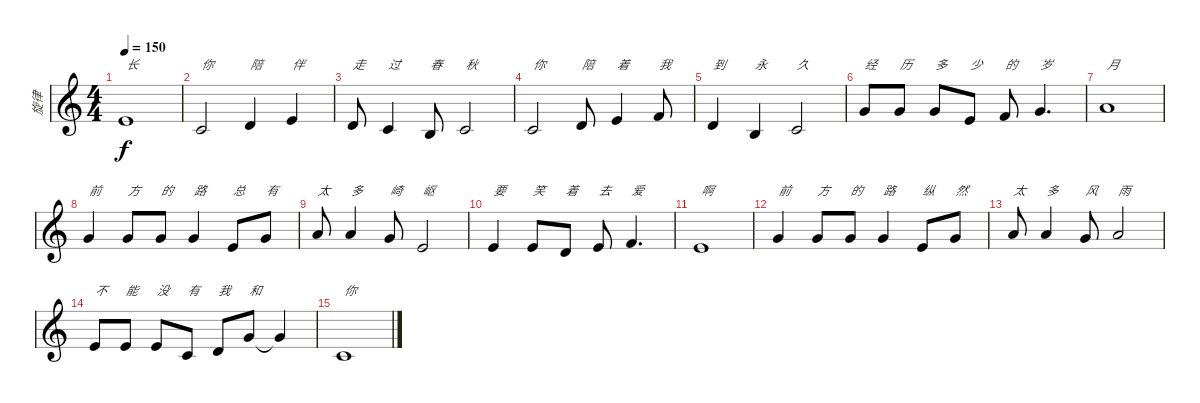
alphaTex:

\track ("旋律" "旋律") {instrument lead6voice}
\staff {score}
\tuning (E4 B3 G3 D3 A2 E2) {hide}
\ts (4 4)
\tempo 150
\clef g2
\ks c
0.1.1{txt "长" dy f} |
1.2.2{txt "你"} 3.2.4{txt "陪"} 0.1.4{txt "伴"} |
3.2.8{txt "走"} 1.2.4{txt "过"} 0.2.8{txt "春"} 1.2.2{txt "秋"} |
1.2.2{txt "你"} 3.2.8{txt "陪"} 0.1.4{txt "着"} 6.2.8{txt "我"} |
3.2.4{txt "到"} 0.2.4{txt "永"} 1.2.2{txt "久"} |
3.1.8{txt "经"} 3.1.8{txt "历"} 3.1.8{txt "多"} 0.1.8{txt "少"} 1.1.8{txt "的"} 3.1.4{d txt "岁"} |
5.1.1{txt "月"} |
3.1.4{txt "前"} 3.1.8{txt "方"} 3.1.8{txt "的"} 3.1.4{txt "路"} 0.1.8{txt "总"} 3.1.8{txt "有"} |
5.1.8{txt "太"} 5.1.4{txt "多"} 3.1.8{txt "崎"} 0.1.2{txt "岖"} |
0.1.4{txt "要"} 0.1.8{txt "笑"} 3.2.8{txt "着"} 0.1.8{txt "去"} 1.1.4{d txt "爱"} |
0.1.1{txt "啊"} |
3.1.4{txt "前"} 3.1.8{txt "方"} 3.1.8{txt "的"} 3.1.4{txt "路"} 0.1.8{txt "纵"} 3.1.8{txt "然"} |
5.1.8{txt "太"} 5.1.4{txt "多"} 3.1.8{txt "风"} 5.1.2{txt "雨"} |
0.1.8{txt "不"} 0.1.8{txt "能"} 0.1.8{txt "没"} 1.2.8{txt "有"} 3.2.8{txt "我"} 3.1.8{txt "和"} 3.1{t}.4 |
5.3.1{txt "你"}
